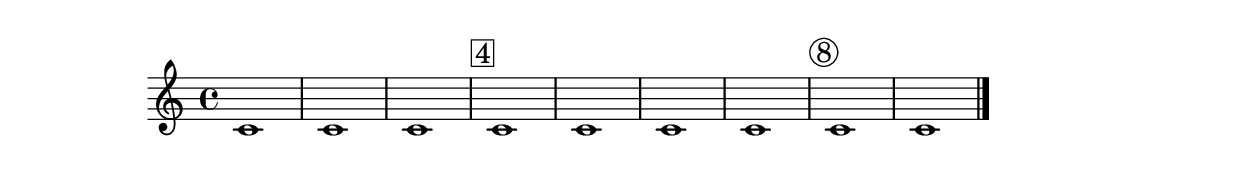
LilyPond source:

%% Do not edit this file; it is auto-generated from LSR http://lsr.dsi.unimi.it
%% This file is in the public domain.
\version "2.13.1"

\header {
%% Translation of GIT committish: 21c8461ea87cd670a35a40b91d3ef20de03a0409
  texidocfr = "
Les numéros de mesures peuvent être encadrés ou entourés d'un cercle.

"
  doctitlefr = "Inscrire le numéro de mesure dans un cadre ou un cercle"

  lsrtags = "rhythms, tweaks-and-overrides"

%% Translation of GIT committish: b2d4318d6c53df8469dfa4da09b27c15a374d0ca
  texidoces = "

Los números de compás también se pueden imprimir dentro de rectángulos o de circunferencias.

"
  doctitlees = "Imprimir números de compás dentro de rectángulos o circunferencias"


%% Translation of GIT committish: d96023d8792c8af202c7cb8508010c0d3648899d
  texidocde = "
Taktnummern können auch in Boxen oder Kreisen gesetzt werden.

"
  doctitlede = "Setzen von Taktnummern in Kästen oder Kreisen"



  texidoc = "
Bar numbers can also be printed inside boxes or circles.

"
  doctitle = "Printing bar numbers inside boxes or circles"
} % begin verbatim

\relative c' {
  % Prevent bar numbers at the end of a line and permit them elsewhere
  \override Score.BarNumber  #'break-visibility = #end-of-line-invisible
  \set Score.barNumberVisibility = #(every-nth-bar-number-visible 4)

  % Increase the size of the bar number by 2
  \override Score.BarNumber #'font-size = #2

  % Draw a box round the following bar number(s)
  \override Score.BarNumber #'stencil
    = #(make-stencil-boxer 0.1 0.25 ly:text-interface::print)
  \repeat unfold 5 { c1 }

  % Draw a circle round the following bar number(s)
  \override Score.BarNumber #'stencil
    = #(make-stencil-circler 0.1 0.25 ly:text-interface::print)
  \repeat unfold 4 { c1 } \bar "|."
}

